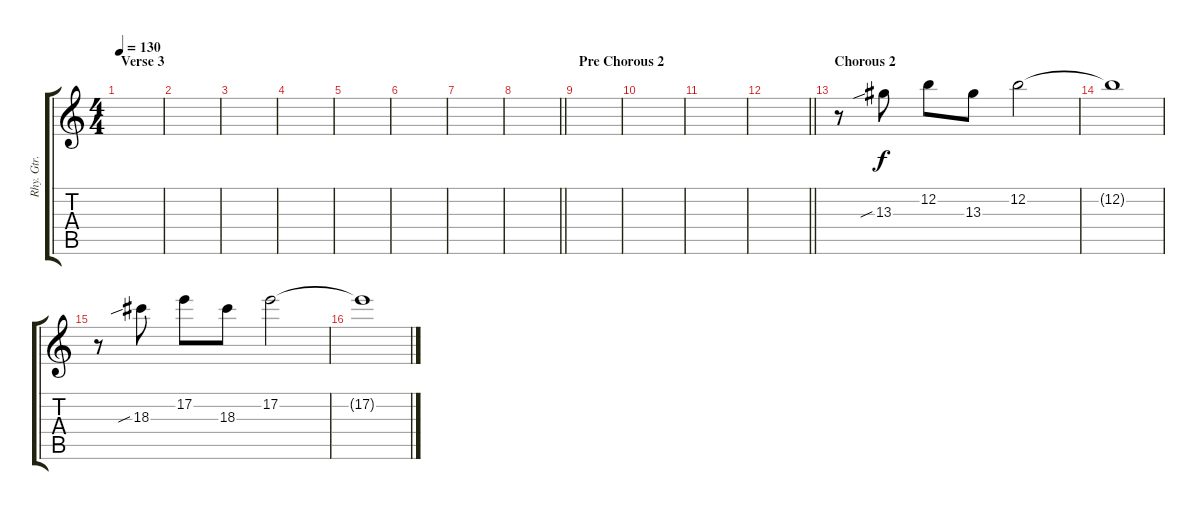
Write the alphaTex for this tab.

\track ("Rhy. Gtr. 4" "Rhy. Gtr. ") {instrument electricguitarclean}
\staff {score tabs}
\tuning (E4 B3 G3 D3 A2 E2) {hide}
\ts (4 4)
\section ("" "Verse 3")
\tempo 130
\clef g2
\ks c
|
|
|
|
|
|
|
\barLineRight lightlight
|
\section ("" "Pre Chorous 2")
|
|
|
\barLineRight lightlight
|
\section ("" "Chorous 2")
r.8 13.3{sib}.8 12.2.8 13.3.8 12.2.2 |
12.2{t}.1 |
r.8 18.3{sib}.8 17.2.8 18.3.8 17.2.2 |
17.2{t}.1
